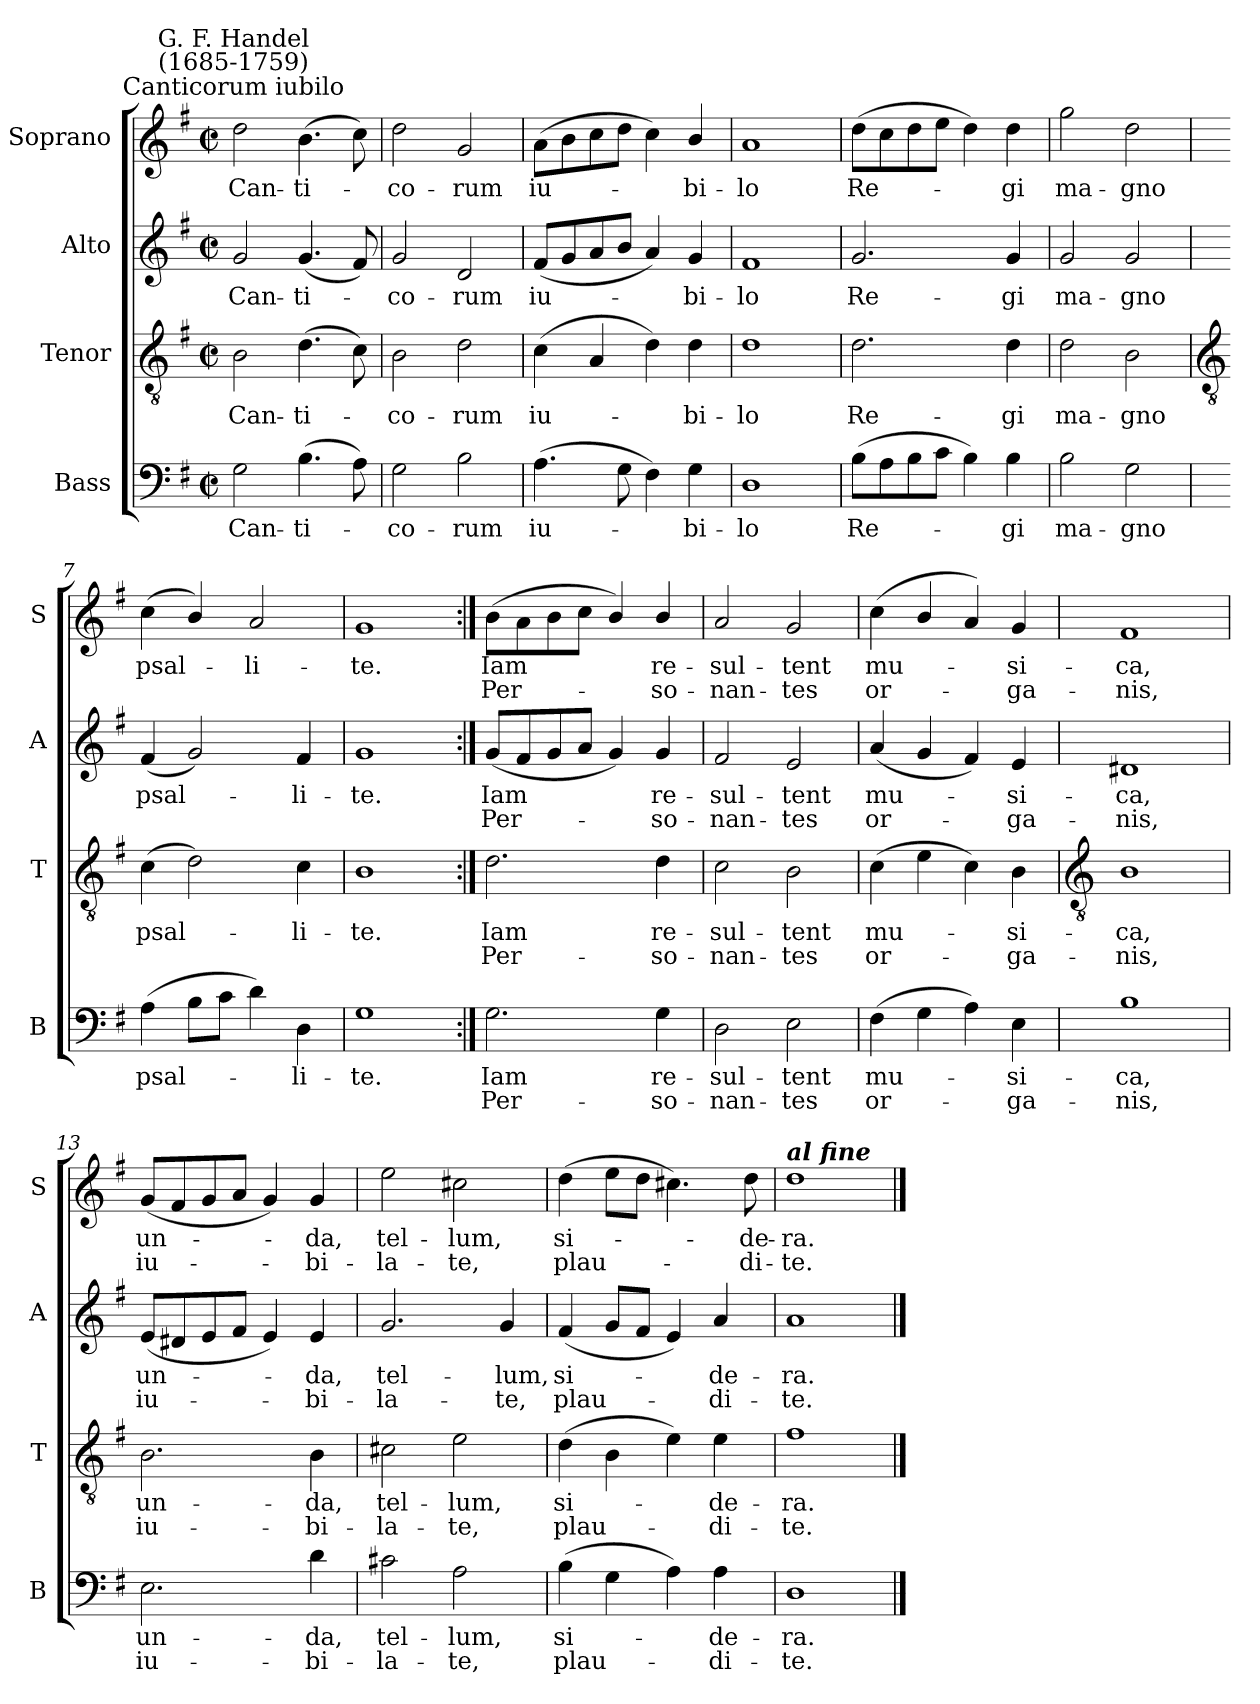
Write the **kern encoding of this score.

**kern	**text	**text	**kern	**text	**text	**kern	**text	**text	**kern	**text	**text
*part4	*part4	*part4	*part3	*part3	*part3	*part2	*part2	*part2	*part1	*part1	*part1
*staff4	*staff4	*staff4	*staff3	*staff3	*staff3	*staff2	*staff2	*staff2	*staff1	*staff1	*staff1
*I"Bass	*	*	*I"Tenor	*	*	*I"Alto	*	*	*I"Soprano	*	*
*I'B	*	*	*I'T	*	*	*I'A	*	*	*I'S	*	*
*clefF4	*	*	*clefGv2	*	*	*clefG2	*	*	*clefG2	*	*
*k[f#]	*	*	*k[f#]	*	*	*k[f#]	*	*	*k[f#]	*	*
*G:	*	*	*G:	*	*	*G:	*	*	*G:	*	*
*M2/2	*	*	*M2/2	*	*	*M2/2	*	*	*M2/2	*	*
*met(c|)	*	*	*met(c|)	*	*	*met(c|)	*	*	*met(c|)	*	*
=1	=1	=1	=1	=1	=1	=1	=1	=1	=1	=1	=1
!	!	!	!	!	!	!	!	!	!LO:TX:a:cj:t=Canticorum iubilo	!	!
!	!	!	!	!	!	!	!	!	!LO:TX:a:cj:t=G. F. Handel\n(1685-1759)	!	!
!	!LO:LY:b	!	!	!LO:LY:b	!	!	!LO:LY:b	!	!	!LO:LY:b	!
2G	Can-	.	2B	Can-	.	2g	Can-	.	2dd	Can-	.
!	!LO:LY:b	!	!	!LO:LY:b	!	!	!LO:LY:b	!	!	!LO:LY:b	!
(>4.B	-ti-	.	(>4.d	-ti-	.	(<4.g	-ti-	.	(>4.b	-ti-	.
8A)	.	.	8c)	.	.	8f#)	.	.	8cc)	.	.
=2	=2	=2	=2	=2	=2	=2	=2	=2	=2	=2	=2
!	!LO:LY:b	!	!	!LO:LY:b	!	!	!LO:LY:b	!	!	!LO:LY:b	!
2G	co-	.	2B	co-	.	2g	co-	.	2dd	co-	.
!	!LO:LY:b	!	!	!LO:LY:b	!	!	!LO:LY:b	!	!	!LO:LY:b	!
2B	-rum	.	2d	-rum	.	2d	-rum	.	2g	-rum	.
=3	=3	=3	=3	=3	=3	=3	=3	=3	=3	=3	=3
!	!LO:LY:b	!	!	!LO:LY:b	!	!	!LO:LY:b	!	!	!LO:LY:b	!
(>4.A	iu-	.	(>4c	iu-	.	(<8f#L	iu-	.	(>8aL	iu-	.
.	.	.	.	.	.	8g	.	.	8b	.	.
.	.	.	4A	.	.	8a	.	.	8cc	.	.
8G	.	.	.	.	.	8bJ	.	.	8ddJ	.	.
4F#)	.	.	4d)	.	.	4a)	.	.	4cc)	.	.
!	!LO:LY:b	!	!	!LO:LY:b	!	!	!LO:LY:b	!	!	!LO:LY:b	!
4G	bi-	.	4d	bi-	.	4g	bi-	.	4b/	bi-	.
=4	=4	=4	=4	=4	=4	=4	=4	=4	=4	=4	=4
!	!LO:LY:b	!	!	!LO:LY:b	!	!	!LO:LY:b	!	!	!LO:LY:b	!
1D	-lo	.	1d	-lo	.	1f#	-lo	.	1a	-lo	.
=5	=5	=5	=5	=5	=5	=5	=5	=5	=5	=5	=5
!	!LO:LY:b	!	!	!LO:LY:b	!	!	!LO:LY:b	!	!	!LO:LY:b	!
(>8BL	Re-	.	2.d	Re-	.	2.g	Re-	.	(>8ddL	Re-	.
8A	.	.	.	.	.	.	.	.	8cc	.	.
8B	.	.	.	.	.	.	.	.	8dd	.	.
8cJ	.	.	.	.	.	.	.	.	8eeJ	.	.
4B)	.	.	.	.	.	.	.	.	4dd)	.	.
!	!LO:LY:b	!	!	!LO:LY:b	!	!	!LO:LY:b	!	!	!LO:LY:b	!
4B	gi	.	4d	-gi	.	4g	-gi	.	4dd	gi	.
=6	=6	=6	=6	=6	=6	=6	=6	=6	=6	=6	=6
!	!LO:LY:b	!	!	!LO:LY:b	!	!	!LO:LY:b	!	!	!LO:LY:b	!
2B	ma-	.	2d	ma-	.	2g	ma-	.	2gg	ma-	.
!	!LO:LY:b	!	!	!LO:LY:b	!	!	!LO:LY:b	!	!	!LO:LY:b	!
2G	-gno	.	2B	-gno	.	2g	-gno	.	2dd	-gno	.
!!LO:LB:g=z
=7	=7	=7	=7	=7	=7	=7	=7	=7	=7	=7	=7
*	*	*	*clefGv2	*	*	*	*	*	*	*	*
!	!LO:LY:b	!	!	!LO:LY:b	!	!	!LO:LY:b	!	!	!LO:LY:b	!
(>4A	psal-	.	(>4c	psal-	.	(<4f#	psal-	.	(<4cc	psal-	.
8BL	.	.	2d)	.	.	2g)	.	.	4b/)	.	.
8cJ	.	.	.	.	.	.	.	.	.	.	.
!	!	!	!	!	!	!	!	!	!	!LO:LY:b	!
4d)	.	.	.	.	.	.	.	.	2a	li-	.
!	!LO:LY:b	!	!	!LO:LY:b	!	!	!LO:LY:b	!	!	!	!
4D	li-	.	4c	li-	.	4f#	li-	.	.	.	.
=8	=8	=8	=8	=8	=8	=8	=8	=8	=8	=8	=8
!	!LO:LY:b	!	!	!LO:LY:b	!	!	!LO:LY:b	!	!	!LO:LY:b	!
1G	-te.	.	1B	-te.	.	1g	-te.	.	1g	-te.	.
=9:|!	=9:|!	=9:|!	=9:|!	=9:|!	=9:|!	=9:|!	=9:|!	=9:|!	=9:|!	=9:|!	=9:|!
!	!LO:LY:b	!LO:LY:b	!	!LO:LY:b	!LO:LY:b	!	!LO:LY:b	!LO:LY:b	!	!LO:LY:b	!LO:LY:b
2.G	Iam	Per-	2.d	Iam	Per-	(<8gL	Iam	Per-	(>8bL	Iam	Per-
.	.	.	.	.	.	8f#	.	.	8a	.	.
.	.	.	.	.	.	8g	.	.	8b	.	.
.	.	.	.	.	.	8aJ	.	.	8ccJ	.	.
.	.	.	.	.	.	4g)	.	.	4b/)	.	.
!	!LO:LY:b	!LO:LY:b	!	!LO:LY:b	!LO:LY:b	!	!LO:LY:b	!LO:LY:b	!	!LO:LY:b	!LO:LY:b
4G	-re-	-so-	4d	-re-	-so-	4g	re-	-so-	4b/	re-	-so-
=10	=10	=10	=10	=10	=10	=10	=10	=10	=10	=10	=10
!	!LO:LY:b	!LO:LY:b	!	!LO:LY:b	!LO:LY:b	!	!LO:LY:b	!LO:LY:b	!	!LO:LY:b	!LO:LY:b
2D	-sul-	-nan-	2c	-sul-	-nan-	2f#	-sul-	-nan-	2a	-sul-	-nan-
!	!LO:LY:b	!LO:LY:b	!	!LO:LY:b	!LO:LY:b	!	!LO:LY:b	!LO:LY:b	!	!LO:LY:b	!LO:LY:b
2E	-tent	tes	2B	-tent	tes	2e	-tent	tes	2g	-tent	tes
=11	=11	=11	=11	=11	=11	=11	=11	=11	=11	=11	=11
!	!LO:LY:b	!LO:LY:b	!	!LO:LY:b	!LO:LY:b	!	!LO:LY:b	!LO:LY:b	!	!LO:LY:b	!LO:LY:b
(>4F#	mu-	or-	(>4c	mu-	or-	(<4a	mu-	or-	(<4cc	mu-	or-
4G	.	.	4e	.	.	4g	.	.	4b/	.	.
4A)	.	.	4c)	.	.	4f#)	.	.	4a)	.	.
!	!LO:LY:b	!LO:LY:b	!	!LO:LY:b	!LO:LY:b	!	!LO:LY:b	!LO:LY:b	!	!LO:LY:b	!LO:LY:b
4E	si-	-ga-	4B	si-	-ga-	4e	si-	-ga-	4g	si-	-ga-
!!LO:LB:g=z
=12	=12	=12	=12	=12	=12	=12	=12	=12	=12	=12	=12
*	*	*	*clefGv2	*	*	*	*	*	*	*	*
!	!LO:LY:b	!LO:LY:b	!	!LO:LY:b	!LO:LY:b	!	!LO:LY:b	!LO:LY:b	!	!LO:LY:b	!LO:LY:b
1B	-ca,	nis,	1B	-ca,	nis,	1d#X	-ca,	nis,	1f#	-ca,	nis,
=13	=13	=13	=13	=13	=13	=13	=13	=13	=13	=13	=13
!	!LO:LY:b	!LO:LY:b	!	!LO:LY:b	!LO:LY:b	!	!LO:LY:b	!LO:LY:b	!	!LO:LY:b	!LO:LY:b
2.E	un-	-iu-	2.B	un-	-iu-	(<8eL	un-	iu-	(<8gL	un-	iu-
.	.	.	.	.	.	8d#X	.	.	8f#	.	.
.	.	.	.	.	.	8e	.	.	8g	.	.
.	.	.	.	.	.	8f#J	.	.	8aJ	.	.
.	.	.	.	.	.	4e)	.	.	4g)	.	.
!	!LO:LY:b	!LO:LY:b	!	!LO:LY:b	!LO:LY:b	!	!LO:LY:b	!LO:LY:b	!	!LO:LY:b	!LO:LY:b
4d	-da,	bi-	4B	-da,	bi-	4e	da,	bi-	4g	da,	bi-
=14	=14	=14	=14	=14	=14	=14	=14	=14	=14	=14	=14
!	!LO:LY:b	!LO:LY:b	!	!LO:LY:b	!LO:LY:b	!	!LO:LY:b	!LO:LY:b	!	!LO:LY:b	!LO:LY:b
2c#X	-tel-	-la-	2c#X	-tel-	-la-	2.g	-tel-	-la-	2ee	-tel-	-la-
!	!LO:LY:b	!LO:LY:b	!	!LO:LY:b	!LO:LY:b	!	!	!	!	!LO:LY:b	!LO:LY:b
2A	-lum,	te,	2e	-lum,	te,	.	.	.	2cc#X	-lum,	te,
!	!	!	!	!	!	!	!LO:LY:b	!LO:LY:b	!	!	!
.	.	.	.	.	.	4g	-lum,	te,	.	.	.
=15	=15	=15	=15	=15	=15	=15	=15	=15	=15	=15	=15
!	!LO:LY:b	!LO:LY:b	!	!LO:LY:b	!LO:LY:b	!	!LO:LY:b	!LO:LY:b	!	!LO:LY:b	!LO:LY:b
(>4B	si-	plau-	(>4d	si-	plau-	(<4f#	si-	plau-	(>4dd	si-	plau-
4G	.	.	4B	.	.	8gL	.	.	8eeL	.	.
.	.	.	.	.	.	8f#J	.	.	8ddJ	.	.
4A)	.	.	4e)	.	.	4e)	.	.	4.cc#X)	.	.
!	!LO:LY:b	!LO:LY:b	!	!LO:LY:b	!LO:LY:b	!	!LO:LY:b	!LO:LY:b	!	!	!
4A	de-	-di-	4e	de-	-di-	4a	de-	-di-	.	.	.
!	!	!	!	!	!	!	!	!	!	!LO:LY:b	!LO:LY:b
.	.	.	.	.	.	.	.	.	8dd	de-	-di-
=16	=16	=16	=16	=16	=16	=16	=16	=16	=16	=16	=16
!	!	!	!	!	!	!	!	!	!LO:TX:a:Bi:t=al fine	!	!
!	!LO:LY:b	!LO:LY:b	!	!LO:LY:b	!LO:LY:b	!	!LO:LY:b	!LO:LY:b	!	!LO:LY:b	!LO:LY:b
1D	-ra.	te.	1f#	-ra.	te.	1a	-ra.	te.	1dd	-ra.	te.
==	==	==	==	==	==	==	==	==	==	==	==
*-	*-	*-	*-	*-	*-	*-	*-	*-	*-	*-	*-
